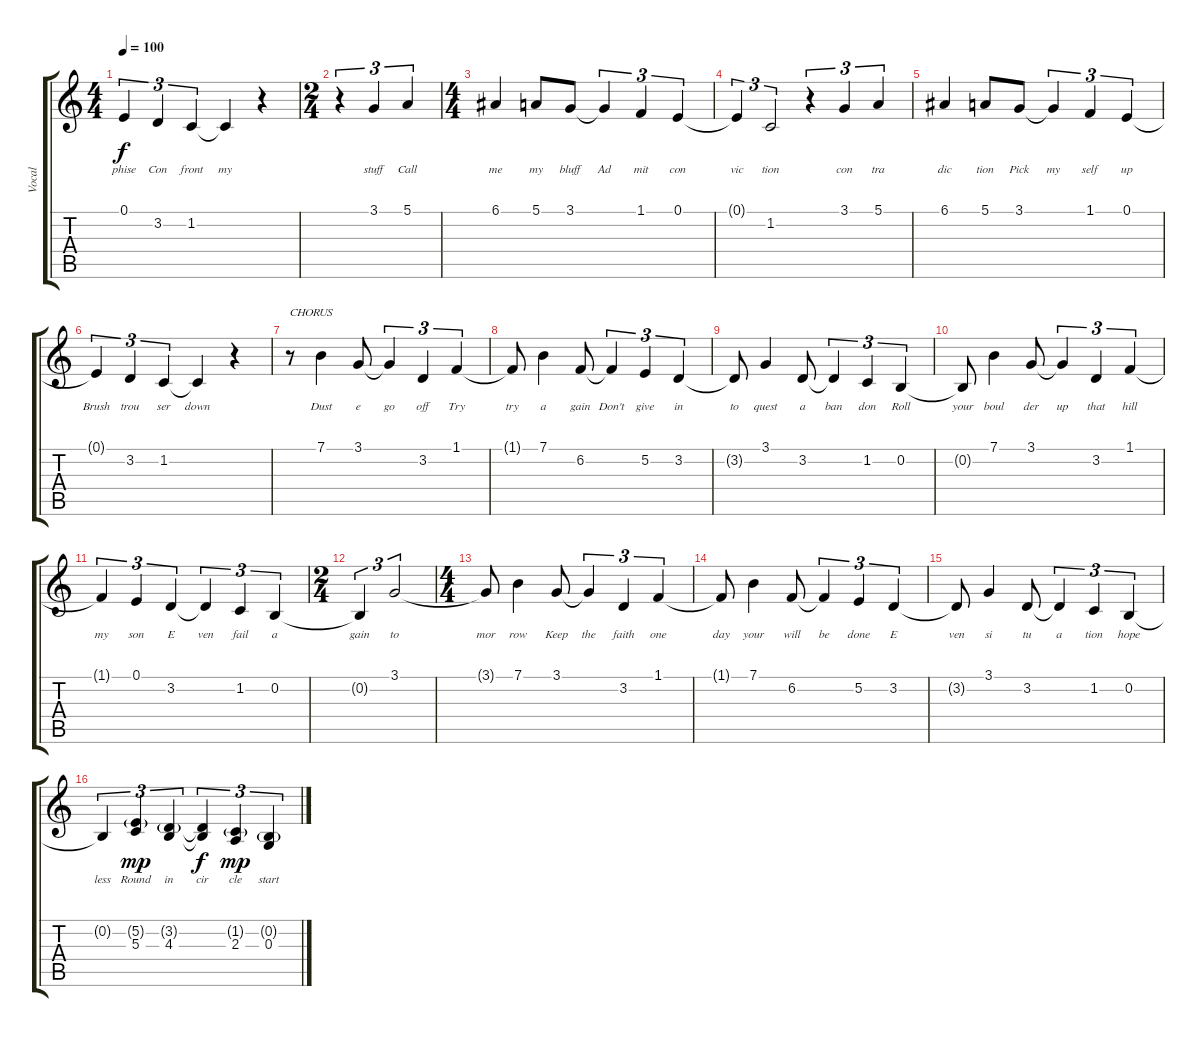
\track ("Vocal" "Vocal") {instrument acousticgrandpiano}
\staff {score tabs}
\tuning (E4 B3 G3 D3 A2 E2) {hide}
\ts (4 4)
\tempo 100
\clef g2
\ks c
0.1{t}.4{tu (3 2) lyrics (0 "phise") lyrics (1 "") lyrics (2 "") lyrics (3 "") lyrics (4 "") dy f} 3.2.4{tu (3 2) lyrics (0 "Con") lyrics (1 "") lyrics (2 "") lyrics (3 "") lyrics (4 "")} 1.2.4{tu (3 2) lyrics (0 "front") lyrics (1 "") lyrics (2 "") lyrics (3 "") lyrics (4 "")} 1.2{t}.4{lyrics (0 "my") lyrics (1 "") lyrics (2 "") lyrics (3 "") lyrics (4 "")} r.4 |
\ts (2 4)
r.4{tu (3 2)} 3.1.4{tu (3 2) lyrics (0 "stuff") lyrics (1 "") lyrics (2 "") lyrics (3 "") lyrics (4 "")} 5.1.4{tu (3 2) lyrics (0 "Call") lyrics (1 "") lyrics (2 "") lyrics (3 "") lyrics (4 "")} |
\ts (4 4)
6.1.4{lyrics (0 "me") lyrics (1 "") lyrics (2 "") lyrics (3 "") lyrics (4 "")} 5.1.8{lyrics (0 "my") lyrics (1 "") lyrics (2 "") lyrics (3 "") lyrics (4 "")} 3.1.8{lyrics (0 "bluff") lyrics (1 "") lyrics (2 "") lyrics (3 "") lyrics (4 "")} 3.1{t}.4{tu (3 2) lyrics (0 "Ad") lyrics (1 "") lyrics (2 "") lyrics (3 "") lyrics (4 "")} 1.1.4{tu (3 2) lyrics (0 "mit") lyrics (1 "") lyrics (2 "") lyrics (3 "") lyrics (4 "")} 0.1.4{tu (3 2) lyrics (0 "con") lyrics (1 "") lyrics (2 "") lyrics (3 "") lyrics (4 "")} |
0.1{t}.4{tu (3 2) lyrics (0 "vic") lyrics (1 "") lyrics (2 "") lyrics (3 "") lyrics (4 "")} 1.2.2{tu (3 2) lyrics (0 "tion") lyrics (1 "") lyrics (2 "") lyrics (3 "") lyrics (4 "")} r.4{tu (3 2)} 3.1.4{tu (3 2) lyrics (0 "con") lyrics (1 "") lyrics (2 "") lyrics (3 "") lyrics (4 "")} 5.1.4{tu (3 2) lyrics (0 "tra") lyrics (1 "") lyrics (2 "") lyrics (3 "") lyrics (4 "")} |
6.1.4{lyrics (0 "dic") lyrics (1 "") lyrics (2 "") lyrics (3 "") lyrics (4 "")} 5.1.8{lyrics (0 "tion") lyrics (1 "") lyrics (2 "") lyrics (3 "") lyrics (4 "")} 3.1.8{lyrics (0 "Pick") lyrics (1 "") lyrics (2 "") lyrics (3 "") lyrics (4 "")} 3.1{t}.4{tu (3 2) lyrics (0 "my") lyrics (1 "") lyrics (2 "") lyrics (3 "") lyrics (4 "")} 1.1.4{tu (3 2) lyrics (0 "self") lyrics (1 "") lyrics (2 "") lyrics (3 "") lyrics (4 "")} 0.1.4{tu (3 2) lyrics (0 "up") lyrics (1 "") lyrics (2 "") lyrics (3 "") lyrics (4 "")} |
0.1{t}.4{tu (3 2) lyrics (0 "Brush") lyrics (1 "") lyrics (2 "") lyrics (3 "") lyrics (4 "")} 3.2.4{tu (3 2) lyrics (0 "trou") lyrics (1 "") lyrics (2 "") lyrics (3 "") lyrics (4 "")} 1.2.4{tu (3 2) lyrics (0 "ser") lyrics (1 "") lyrics (2 "") lyrics (3 "") lyrics (4 "")} 1.2{t}.4{lyrics (0 "down") lyrics (1 "") lyrics (2 "") lyrics (3 "") lyrics (4 "")} r.4 |
r.8{txt "CHORUS"} 7.1.4{lyrics (0 "Dust") lyrics (1 "") lyrics (2 "") lyrics (3 "") lyrics (4 "")} 3.1.8{lyrics (0 "e") lyrics (1 "") lyrics (2 "") lyrics (3 "") lyrics (4 "")} 3.1{t}.4{tu (3 2) lyrics (0 "go") lyrics (1 "") lyrics (2 "") lyrics (3 "") lyrics (4 "")} 3.2.4{tu (3 2) lyrics (0 "off") lyrics (1 "") lyrics (2 "") lyrics (3 "") lyrics (4 "")} 1.1.4{tu (3 2) lyrics (0 "Try") lyrics (1 "") lyrics (2 "") lyrics (3 "") lyrics (4 "")} |
1.1{t}.8{lyrics (0 "try") lyrics (1 "") lyrics (2 "") lyrics (3 "") lyrics (4 "")} 7.1.4{lyrics (0 "a") lyrics (1 "") lyrics (2 "") lyrics (3 "") lyrics (4 "")} 6.2.8{lyrics (0 "gain") lyrics (1 "") lyrics (2 "") lyrics (3 "") lyrics (4 "")} 6.2{t}.4{tu (3 2) lyrics (0 "Don't") lyrics (1 "") lyrics (2 "") lyrics (3 "") lyrics (4 "")} 5.2.4{tu (3 2) lyrics (0 "give") lyrics (1 "") lyrics (2 "") lyrics (3 "") lyrics (4 "")} 3.2.4{tu (3 2) lyrics (0 "in") lyrics (1 "") lyrics (2 "") lyrics (3 "") lyrics (4 "")} |
3.2{t}.8{lyrics (0 "to") lyrics (1 "") lyrics (2 "") lyrics (3 "") lyrics (4 "")} 3.1.4{lyrics (0 "quest") lyrics (1 "") lyrics (2 "") lyrics (3 "") lyrics (4 "")} 3.2.8{lyrics (0 "a") lyrics (1 "") lyrics (2 "") lyrics (3 "") lyrics (4 "")} 3.2{t}.4{tu (3 2) lyrics (0 "ban") lyrics (1 "") lyrics (2 "") lyrics (3 "") lyrics (4 "")} 1.2.4{tu (3 2) lyrics (0 "don") lyrics (1 "") lyrics (2 "") lyrics (3 "") lyrics (4 "")} 0.2.4{tu (3 2) lyrics (0 "Roll") lyrics (1 "") lyrics (2 "") lyrics (3 "") lyrics (4 "")} |
0.2{t}.8{lyrics (0 "your") lyrics (1 "") lyrics (2 "") lyrics (3 "") lyrics (4 "")} 7.1.4{lyrics (0 "boul") lyrics (1 "") lyrics (2 "") lyrics (3 "") lyrics (4 "")} 3.1.8{lyrics (0 "der") lyrics (1 "") lyrics (2 "") lyrics (3 "") lyrics (4 "")} 3.1{t}.4{tu (3 2) lyrics (0 "up") lyrics (1 "") lyrics (2 "") lyrics (3 "") lyrics (4 "")} 3.2.4{tu (3 2) lyrics (0 "that") lyrics (1 "") lyrics (2 "") lyrics (3 "") lyrics (4 "")} 1.1.4{tu (3 2) lyrics (0 "hill") lyrics (1 "") lyrics (2 "") lyrics (3 "") lyrics (4 "")} |
1.1{t}.4{tu (3 2) lyrics (0 "my") lyrics (1 "") lyrics (2 "") lyrics (3 "") lyrics (4 "")} 0.1.4{tu (3 2) lyrics (0 "son") lyrics (1 "") lyrics (2 "") lyrics (3 "") lyrics (4 "")} 3.2.4{tu (3 2) lyrics (0 "E") lyrics (1 "") lyrics (2 "") lyrics (3 "") lyrics (4 "")} 3.2{t}.4{tu (3 2) lyrics (0 "ven") lyrics (1 "") lyrics (2 "") lyrics (3 "") lyrics (4 "")} 1.2.4{tu (3 2) lyrics (0 "fail") lyrics (1 "") lyrics (2 "") lyrics (3 "") lyrics (4 "")} 0.2.4{tu (3 2) lyrics (0 "a") lyrics (1 "") lyrics (2 "") lyrics (3 "") lyrics (4 "")} |
\ts (2 4)
0.2{t}.4{tu (3 2) lyrics (0 "gain") lyrics (1 "") lyrics (2 "") lyrics (3 "") lyrics (4 "")} 3.1.2{tu (3 2) lyrics (0 "to") lyrics (1 "") lyrics (2 "") lyrics (3 "") lyrics (4 "")} |
\ts (4 4)
3.1{t}.8{lyrics (0 "mor") lyrics (1 "") lyrics (2 "") lyrics (3 "") lyrics (4 "")} 7.1.4{lyrics (0 "row") lyrics (1 "") lyrics (2 "") lyrics (3 "") lyrics (4 "")} 3.1.8{lyrics (0 "Keep") lyrics (1 "") lyrics (2 "") lyrics (3 "") lyrics (4 "")} 3.1{t}.4{tu (3 2) lyrics (0 "the") lyrics (1 "") lyrics (2 "") lyrics (3 "") lyrics (4 "")} 3.2.4{tu (3 2) lyrics (0 "faith") lyrics (1 "") lyrics (2 "") lyrics (3 "") lyrics (4 "")} 1.1.4{tu (3 2) lyrics (0 "one") lyrics (1 "") lyrics (2 "") lyrics (3 "") lyrics (4 "")} |
1.1{t}.8{lyrics (0 "day") lyrics (1 "") lyrics (2 "") lyrics (3 "") lyrics (4 "")} 7.1.4{lyrics (0 "your") lyrics (1 "") lyrics (2 "") lyrics (3 "") lyrics (4 "")} 6.2.8{lyrics (0 "will") lyrics (1 "") lyrics (2 "") lyrics (3 "") lyrics (4 "")} 6.2{t}.4{tu (3 2) lyrics (0 "be") lyrics (1 "") lyrics (2 "") lyrics (3 "") lyrics (4 "")} 5.2.4{tu (3 2) lyrics (0 "done") lyrics (1 "") lyrics (2 "") lyrics (3 "") lyrics (4 "")} 3.2.4{tu (3 2) lyrics (0 "E") lyrics (1 "") lyrics (2 "") lyrics (3 "") lyrics (4 "")} |
3.2{t}.8{lyrics (0 "ven") lyrics (1 "") lyrics (2 "") lyrics (3 "") lyrics (4 "")} 3.1.4{lyrics (0 "si") lyrics (1 "") lyrics (2 "") lyrics (3 "") lyrics (4 "")} 3.2.8{lyrics (0 "tu") lyrics (1 "") lyrics (2 "") lyrics (3 "") lyrics (4 "")} 3.2{t}.4{tu (3 2) lyrics (0 "a") lyrics (1 "") lyrics (2 "") lyrics (3 "") lyrics (4 "")} 1.2.4{tu (3 2) lyrics (0 "tion") lyrics (1 "") lyrics (2 "") lyrics (3 "") lyrics (4 "")} 0.2.4{tu (3 2) lyrics (0 "hope") lyrics (1 "") lyrics (2 "") lyrics (3 "") lyrics (4 "")} |
0.2{t}.4{tu (3 2) lyrics (0 "less") lyrics (1 "") lyrics (2 "") lyrics (3 "") lyrics (4 "")} (5.2{g} 5.3).4{tu (3 2) lyrics (0 "Round") lyrics (1 "") lyrics (2 "") lyrics (3 "") lyrics (4 "") dy mp} (3.2{g} 4.3).4{tu (3 2) lyrics (0 "in") lyrics (1 "") lyrics (2 "") lyrics (3 "") lyrics (4 "")} (3.2{t} 4.3{t}).4{tu (3 2) lyrics (0 "cir") lyrics (1 "") lyrics (2 "") lyrics (3 "") lyrics (4 "") dy f} (1.2{g} 2.3).4{tu (3 2) lyrics (0 "cle") lyrics (1 "") lyrics (2 "") lyrics (3 "") lyrics (4 "") dy mp} (0.2{g} 0.3).4{tu (3 2) lyrics (0 "start") lyrics (1 "") lyrics (2 "") lyrics (3 "") lyrics (4 "")}
